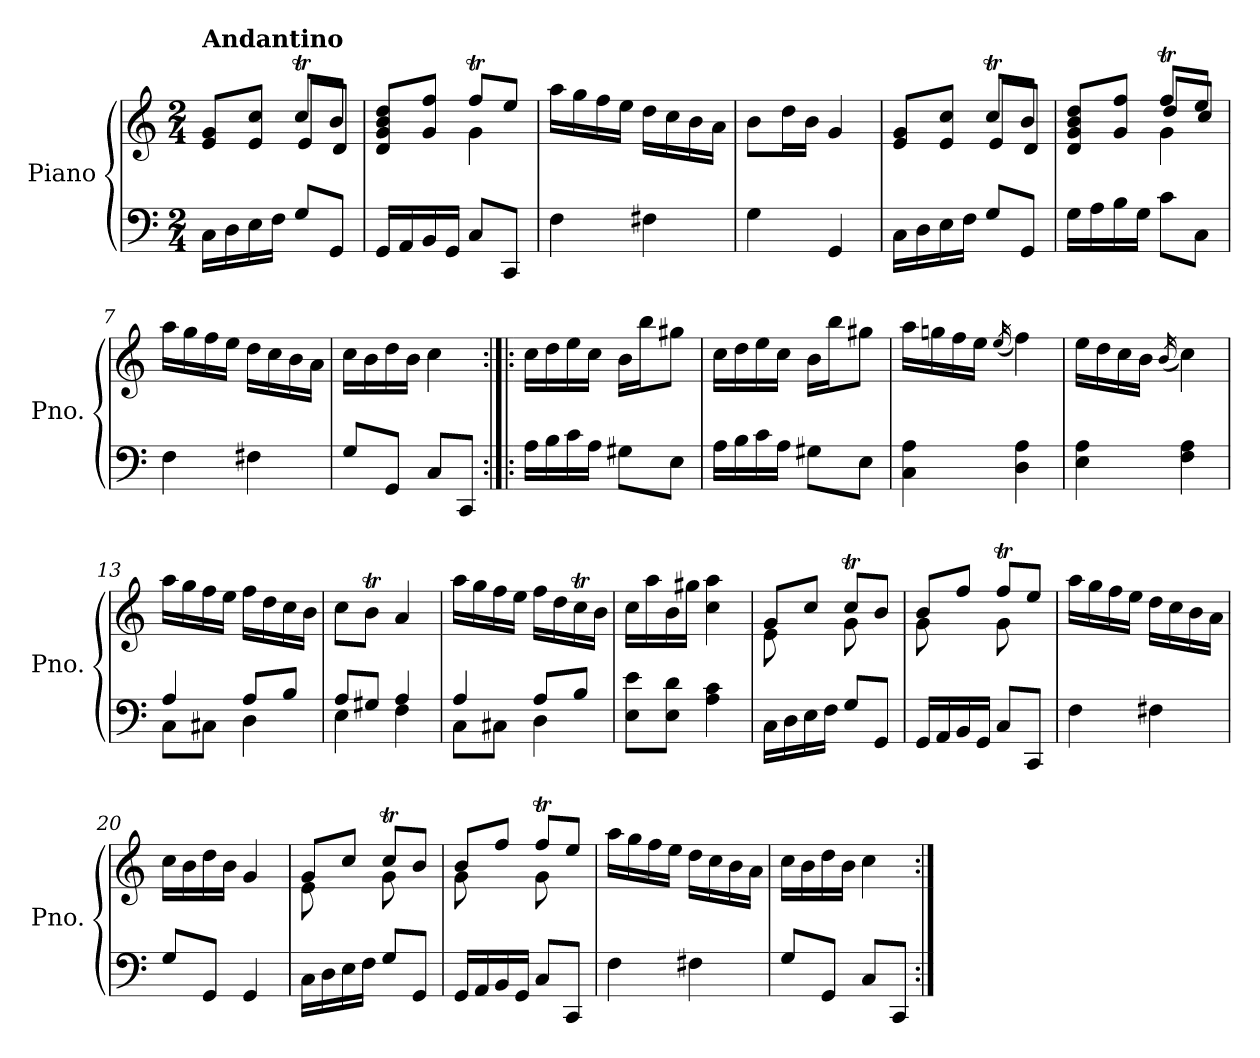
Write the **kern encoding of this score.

**kern	**kern	**dynam
*part1	*part1	*part1
*staff2	*staff1	*staff1/2
*I"Piano	*	*
*I'Pno.	*	*
*clefF4	*clefG2	*
*k[]	*k[]	*
*M2/4	*M2/4	*
=1	=1	=1
*	*^	*
!	!LO:TX:a:B:t=Andantino	!	!
!	!	!	!LO:DY:b=2
!	!	!	!LO:DY:n=1:b
16C\LL	8e/ 8g/L	4ryy	mp mf
16D\	.	.	.
16E\	8e/ 8cc/J	.	.
16F\JJ	.	.	.
8G/L	8ccT/L	8e/L	.
8GG/J	8b/J	8d/J	.
=2	=2	=2	=2
16GG/LL	8d/ 8g/ 8b/ 8dd/L	4ryy	.
16AA/	.	.	.
16BB/	8g/ 8ff/J	.	.
16GG/JJ	.	.	.
8C/L	8ffT/L	4g\	.
8CC/J	8ee/J	.	.
*	*v	*v	*
=3	=3	=3
4F\	16aa\LL	.
.	16gg\	.
.	16ff\	.
.	16ee\JJ	.
4F#X\	16dd\LL	.
.	16cc\	.
.	16b\	.
.	16a\JJ	.
=4	=4	=4
4G\	8b\L	.
.	16dd\L	.
.	16b\JJ	.
4GG/	4g/	.
=5	=5	=5
*	*^	*
16C\LL	8e/ 8g/L	4ryy	.
16D\	.	.	.
16E\	8e/ 8cc/J	.	.
16F\JJ	.	.	.
8G/L	8ccT/L	8e/L	.
8GG/J	8b/J	8d/J	.
!!LO:LB:g=z
=6	=6	=6	=6
*	*	*^	*
16G\LL	8d/ 8g/ 8b/ 8dd/L	4ryy	4ryy	.
16A\	.	.	.	.
16B\	8g/ 8ff/J	.	.	.
16G\JJ	.	.	.	.
8c\L	8ffT/L	8dd/L	4g\	.
8C\J	8ee/J	8cc/J	.	.
*	*v	*v	*v	*
=7	=7	=7
4F\	16aa\LL	.
.	16gg\	.
.	16ff\	.
.	16ee\JJ	.
4F#X\	16dd\LL	.
.	16cc\	.
.	16b\	.
.	16a\JJ	.
=8	=8	=8
8G/L	16cc\LL	.
.	16b\	.
8GG/J	16dd\	.
.	16b\JJ	.
8C/L	4cc\	.
8CC/J	.	.
=9:|!|:	=9:|!|:	=9:|!|:
16A\LL	16cc\LL	.
16B\	16dd\	.
16c\	16ee\	.
16A\JJ	16cc\JJ	.
8G#X\L	16b\LL	.
.	16bb\J	.
8E\J	8gg#X\J	.
=10	=10	=10
16A\LL	16cc\LL	.
16B\	16dd\	.
16c\	16ee\	.
16A\JJ	16cc\JJ	.
8G#X\L	16b\LL	.
.	16bb\J	.
8E\J	8gg#X\J	.
!!LO:LB:g=z
=11	=11	=11
4C\ 4A\	16aa\LL	.
.	16ggn\	.
.	16ff\	.
.	16ee\JJ	.
.	(<16qee/	.
4D\ 4A\	4ff\)	.
=12	=12	=12
4E\ 4A\	16ee\LL	.
.	16dd\	.
.	16cc\	.
.	16b\JJ	.
.	(<16qb/	.
4F\ 4A\	4cc\)	.
=13	=13	=13
*^	*	*
4A/	8C\L	16aa\LL	.
.	.	16gg\	.
.	8C#X\J	16ff\	.
.	.	16ee\JJ	.
8A/L	4D\	16ff\LL	.
.	.	16dd\	.
8B/J	.	16cc\	.
.	.	16b\JJ	.
=14	=14	=14	=14
8A/L	4E\	8cc\L	.
8G#X/J	.	8bt\J	.
4A/	4F\	4a/	.
=15	=15	=15	=15
4A/	8C\L	16aa\LL	.
.	.	16gg\	.
.	8C#X\J	16ff\	.
.	.	16ee\JJ	.
8A/L	4D\	16ff\LL	.
.	.	16dd\	.
8B/J	.	16ccT\	.
.	.	16b\JJ	.
*v	*v	*	*
!!LO:LB:g=z
=16	=16	=16
8E\ 8e\L	16cc\LL	.
.	16aa\	.
8E\ 8d\J	16b\	.
.	16gg#X\JJ	.
4A\ 4c\	4cc\ 4aa\	.
=17	=17	=17
*	*^	*
16C\LL	8g/L	8e\	.
16D\	.	.	.
16E\	8cc/J	8ryy	.
16F\JJ	.	.	.
8G/L	8ccT/L	8g\	.
8GG/J	8b/J	8ryy	.
=18	=18	=18	=18
16GG/LL	8b/L	8g\	.
16AA/	.	.	.
16BB/	8ff/J	8ryy	.
16GG/JJ	.	.	.
8C/L	8ffT/L	8g\	.
8CC/J	8ee/J	8ryy	.
*	*v	*v	*
=19	=19	=19
4F\	16aa\LL	.
.	16gg\	.
.	16ff\	.
.	16ee\JJ	.
4F#X\	16dd\LL	.
.	16cc\	.
.	16b\	.
.	16a\JJ	.
=20	=20	=20
8G/L	16cc\LL	.
.	16b\	.
8GG/J	16dd\	.
.	16b\JJ	.
4GG/	4g/	.
!!LO:LB:g=z
=21	=21	=21
*	*^	*
16C\LL	8g/L	8e\	.
16D\	.	.	.
16E\	8cc/J	8ryy	.
16F\JJ	.	.	.
8G/L	8ccT/L	8g\	.
8GG/J	8b/J	8ryy	.
=22	=22	=22	=22
16GG/LL	8b/L	8g\	.
16AA/	.	.	.
16BB/	8ff/J	8ryy	.
16GG/JJ	.	.	.
8C/L	8ffT/L	8g\	.
8CC/J	8ee/J	8ryy	.
*	*v	*v	*
=23	=23	=23
4F\	16aa\LL	.
.	16gg\	.
.	16ff\	.
.	16ee\JJ	.
4F#X\	16dd\LL	.
.	16cc\	.
.	16b\	.
.	16a\JJ	.
=24	=24	=24
8G/L	16cc\LL	.
.	16b\	.
8GG/J	16dd\	.
.	16b\JJ	.
8C/L	4cc\	.
8CC/J	.	.
=:|!	=:|!	=:|!
*-	*-	*-
